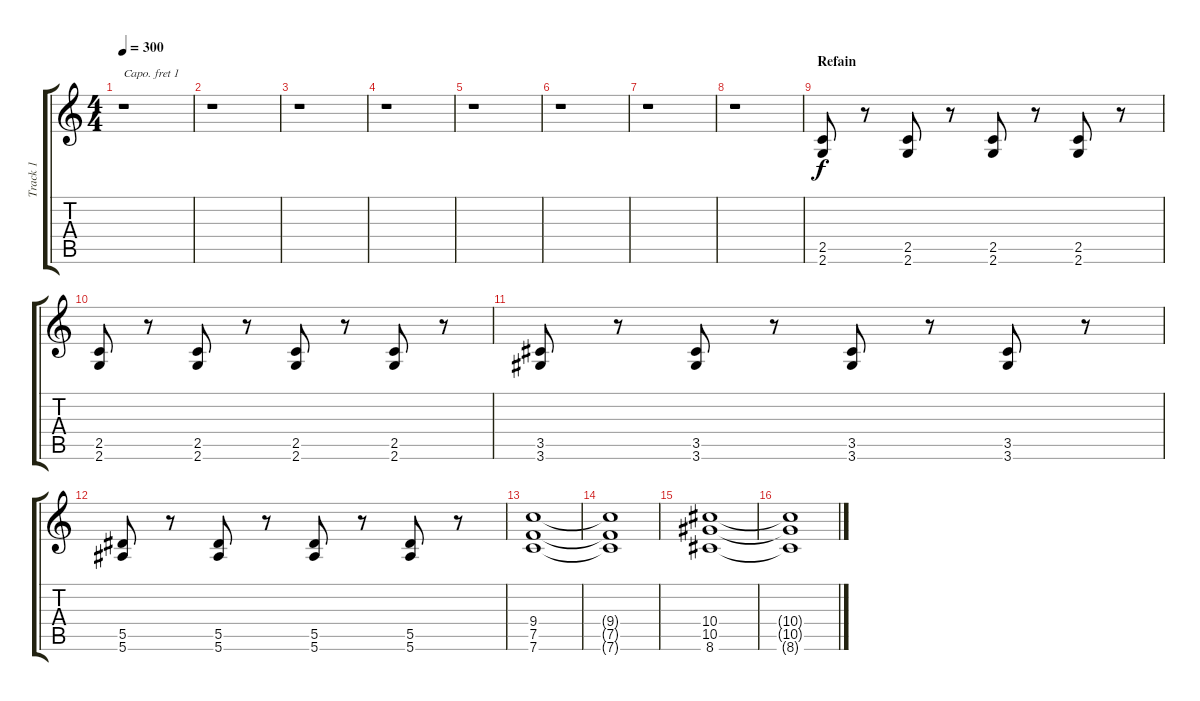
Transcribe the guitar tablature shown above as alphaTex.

\track ("Track 1" "Track 1") {instrument overdrivenguitar}
\staff {score tabs}
\capo 1
\tuning (E4 B3 G3 D3 A2 E2) {hide}
\ts (4 4)
\tempo 300
\clef g2
\ks c
r.1{dy f} |
r.1 |
r.1 |
r.1 |
r.1 |
r.1 |
r.1 |
r.1 |
\section ("" "Refain")
(2.5 2.6).8 r.8 (2.5 2.6).8 r.8 (2.5 2.6).8 r.8 (2.5 2.6).8 r.8 |
(2.5 2.6).8 r.8 (2.5 2.6).8 r.8 (2.5 2.6).8 r.8 (2.5 2.6).8 r.8 |
(3.5 3.6).8 r.8 (3.5 3.6).8 r.8 (3.5 3.6).8 r.8 (3.5 3.6).8 r.8 |
(5.5 5.6).8 r.8 (5.5 5.6).8 r.8 (5.5 5.6).8 r.8 (5.5 5.6).8 r.8 |
(9.4 7.5 7.6).1 |
(9.4{t} 7.5{t} 7.6{t}).1 |
(10.4 10.5 8.6).1 |
(10.4{t} 10.5{t} 8.6{t}).1
